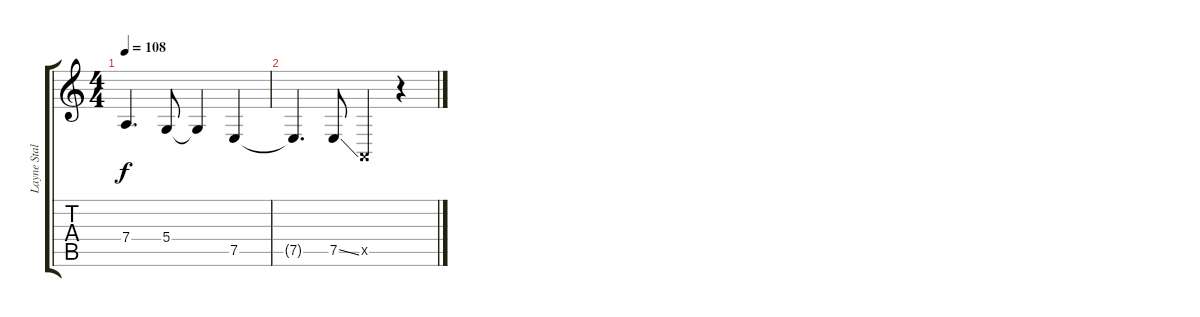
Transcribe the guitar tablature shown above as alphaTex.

\track ("Layne Staley- Vocals" "Layne Stal") {instrument lead2sawtooth}
\staff {score tabs}
\tuning (E4 B3 G3 D3 A2 E2) {hide}
\ts (4 4)
\tempo 108
\clef g2
\ks c
7.4.4{d dy f} 5.4.8 5.4{t}.4 7.5.4 |
7.5{t}.4{d} 7.5{ss}.8 0.5{x}.4 r.4
